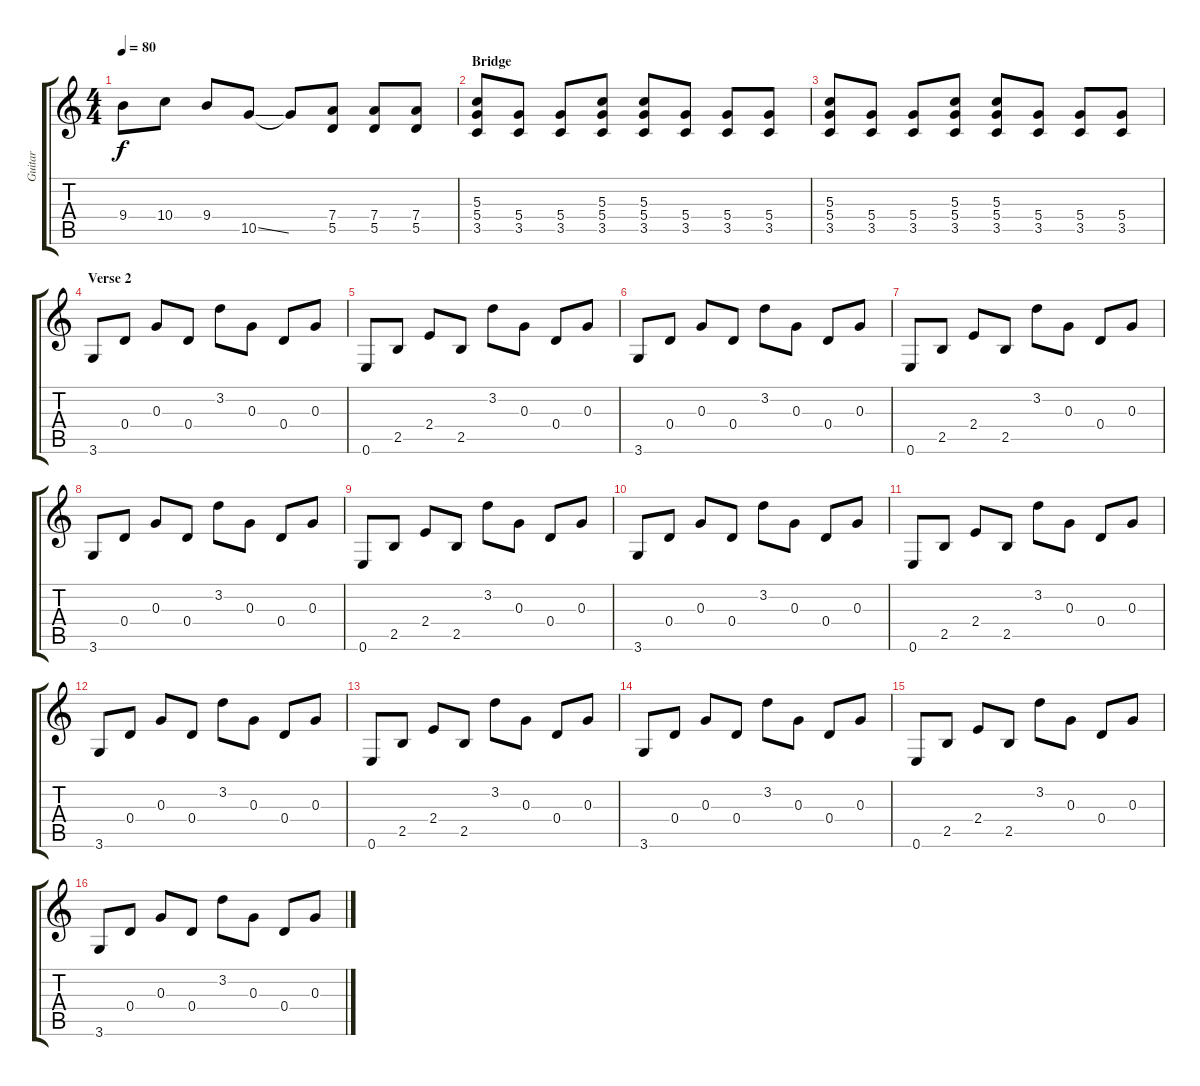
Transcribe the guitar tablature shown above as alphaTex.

\track ("Guitar" "Guitar") {instrument overdrivenguitar}
\staff {score tabs}
\tuning (E4 B3 G3 D3 A2 E2) {hide}
\ts (4 4)
\tempo 80
\clef g2
\ks c
9.4.8{dy f} 10.4.8 9.4.8 10.5{ss}.8 10.5{t}.8 (7.4 5.5).8 (7.4 5.5).8 (7.4 5.5).8 |
\section ("" "Bridge")
(5.3 5.4 3.5).8 (5.4 3.5).8 (5.4 3.5).8 (5.3 5.4 3.5).8 (5.3 5.4 3.5).8 (5.4 3.5).8 (5.4 3.5).8 (5.4 3.5).8 |
(5.3 5.4 3.5).8 (5.4 3.5).8 (5.4 3.5).8 (5.3 5.4 3.5).8 (5.3 5.4 3.5).8 (5.4 3.5).8 (5.4 3.5).8 (5.4 3.5).8 |
\section ("" "Verse 2")
3.6.8 0.4.8 0.3.8 0.4.8 3.2.8 0.3.8 0.4.8 0.3.8 |
0.6.8 2.5.8 2.4.8 2.5.8 3.2.8 0.3.8 0.4.8 0.3.8 |
3.6.8 0.4.8 0.3.8 0.4.8 3.2.8 0.3.8 0.4.8 0.3.8 |
0.6.8 2.5.8 2.4.8 2.5.8 3.2.8 0.3.8 0.4.8 0.3.8 |
3.6.8 0.4.8 0.3.8 0.4.8 3.2.8 0.3.8 0.4.8 0.3.8 |
0.6.8 2.5.8 2.4.8 2.5.8 3.2.8 0.3.8 0.4.8 0.3.8 |
3.6.8 0.4.8 0.3.8 0.4.8 3.2.8 0.3.8 0.4.8 0.3.8 |
0.6.8 2.5.8 2.4.8 2.5.8 3.2.8 0.3.8 0.4.8 0.3.8 |
3.6.8 0.4.8 0.3.8 0.4.8 3.2.8 0.3.8 0.4.8 0.3.8 |
0.6.8 2.5.8 2.4.8 2.5.8 3.2.8 0.3.8 0.4.8 0.3.8 |
3.6.8 0.4.8 0.3.8 0.4.8 3.2.8 0.3.8 0.4.8 0.3.8 |
0.6.8 2.5.8 2.4.8 2.5.8 3.2.8 0.3.8 0.4.8 0.3.8 |
3.6.8 0.4.8 0.3.8 0.4.8 3.2.8 0.3.8 0.4.8 0.3.8
